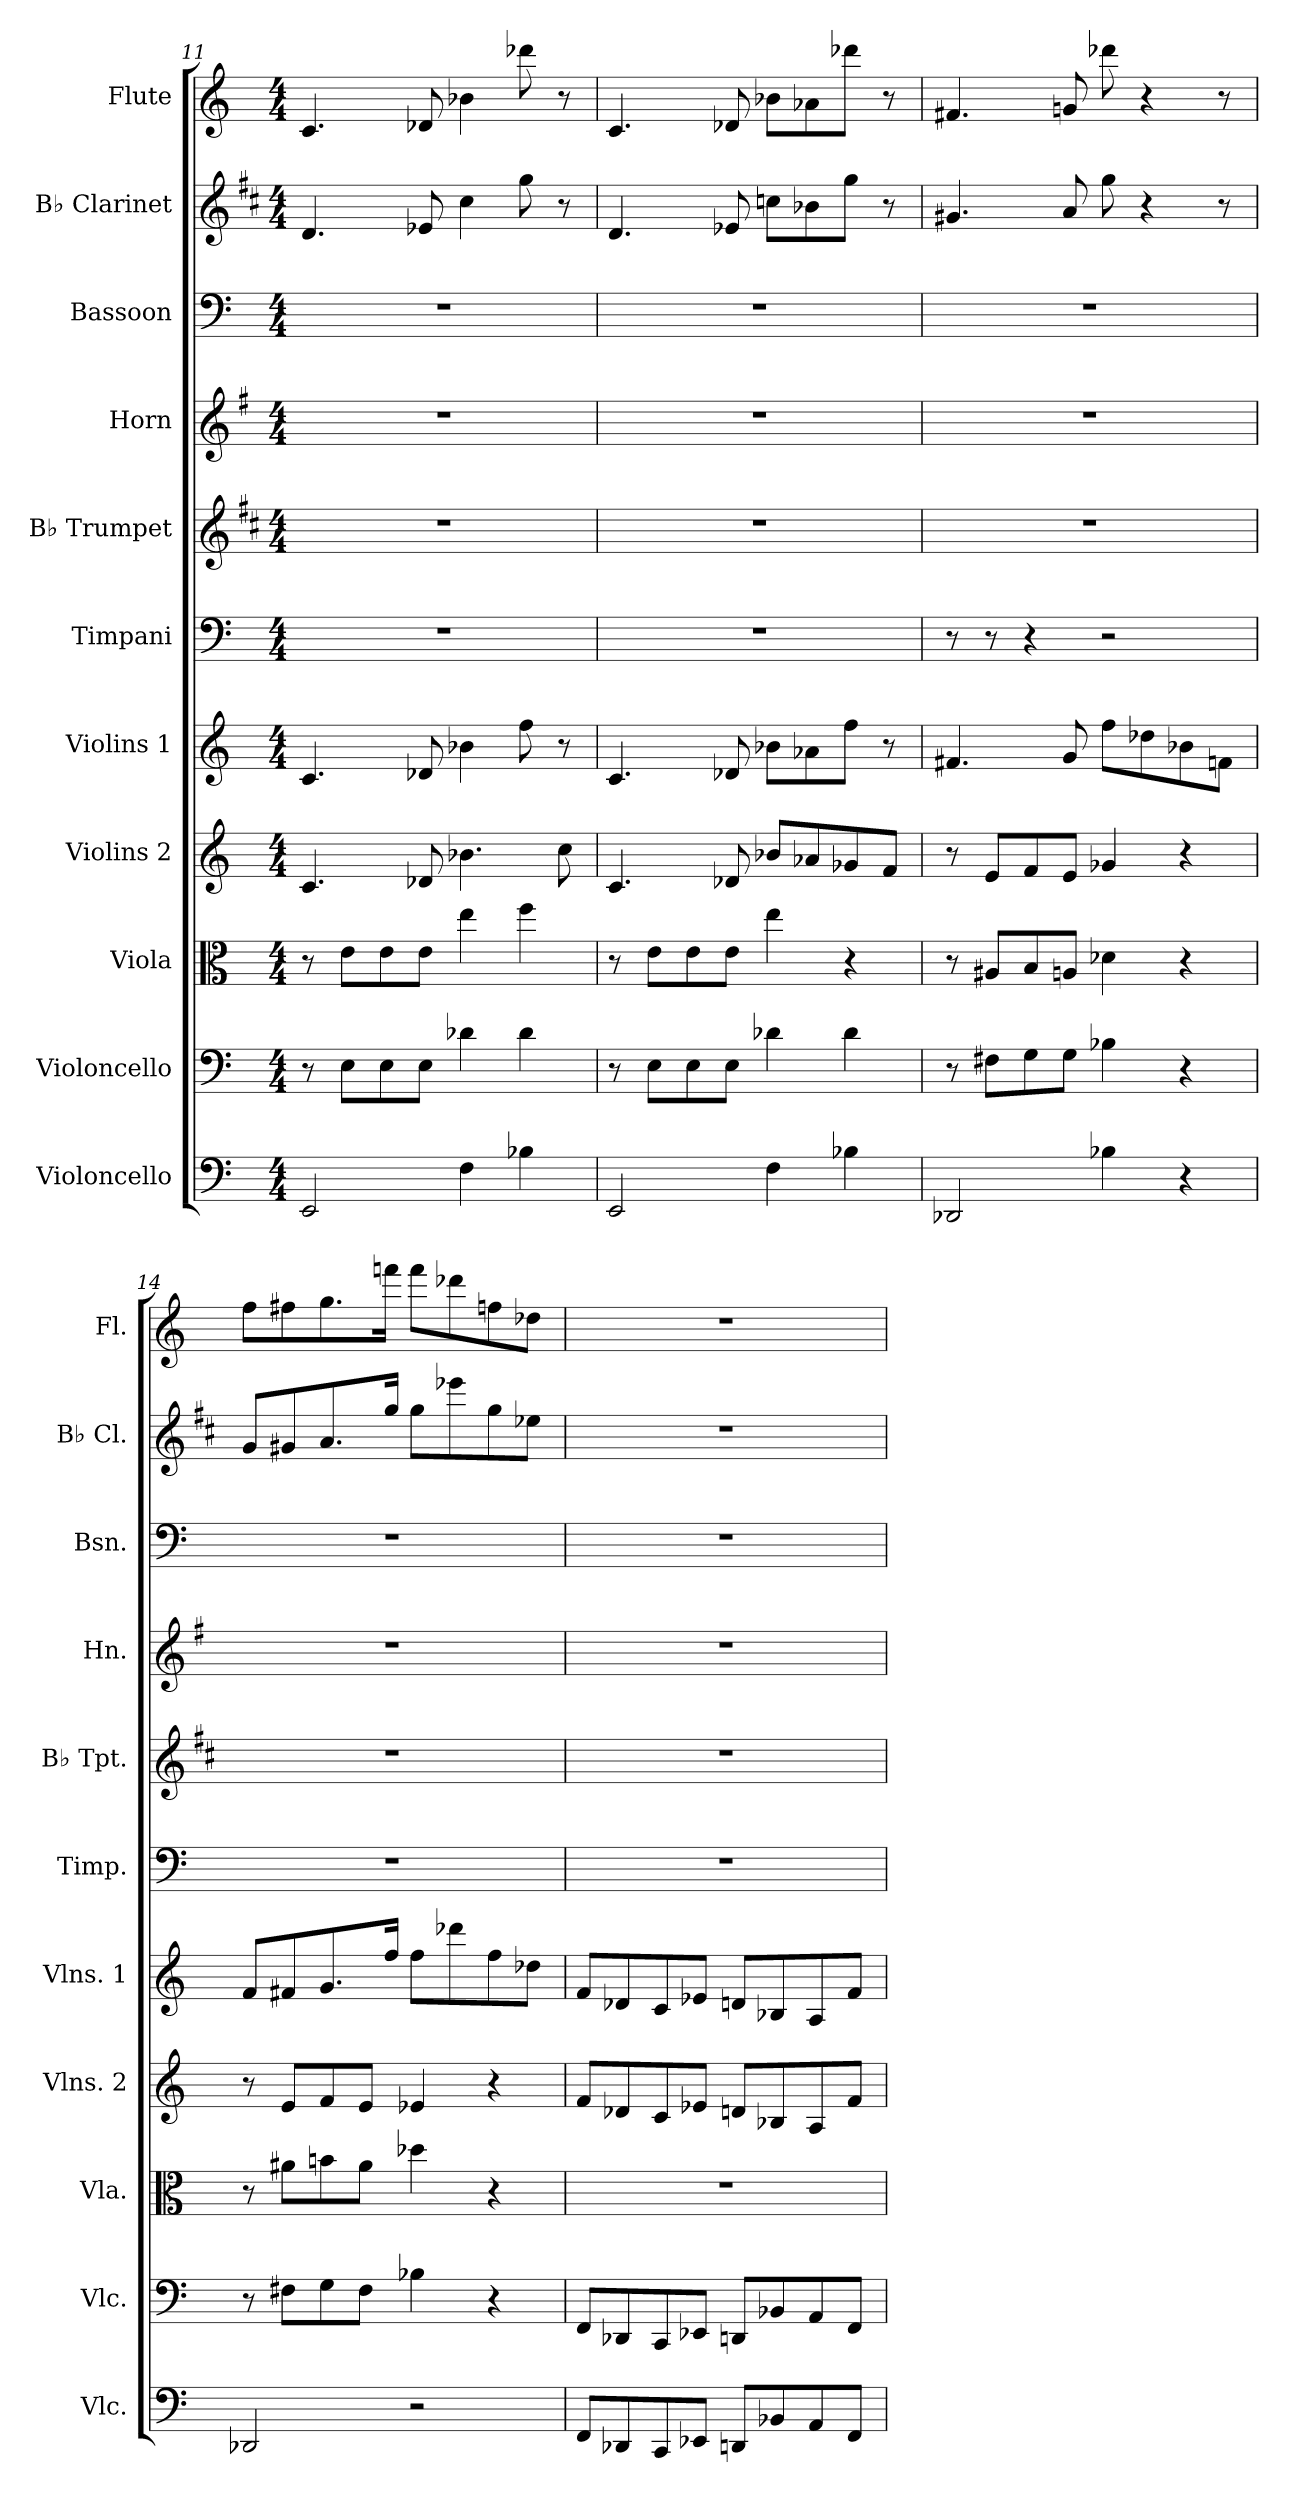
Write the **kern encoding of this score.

**kern	**kern	**kern	**kern	**kern	**kern	**kern	**kern	**kern	**kern	**kern
*part11	*part10	*part9	*part8	*part7	*part6	*part5	*part4	*part3	*part2	*part1
*staff11	*staff10	*staff9	*staff8	*staff7	*staff6	*staff5	*staff4	*staff3	*staff2	*staff1
*I"Violoncello	*I"Violoncello	*I"Viola	*I"Violins 2	*I"Violins 1	*I"Timpani	*I"B♭ Trumpet	*I"Horn	*I"Bassoon	*I"B♭ Clarinet	*I"Flute
*I'Vlc.	*I'Vlc.	*I'Vla.	*I'Vlns. 2	*I'Vlns. 1	*I'Timp.	*I'B♭ Tpt.	*I'Hn.	*I'Bsn.	*I'B♭ Cl.	*I'Fl.
*clefF4	*clefF4	*clefC3	*clefG2	*clefG2	*clefF4	*clefG2	*clefG2	*clefF4	*clefG2	*clefG2
*	*	*	*	*	*	*ITrd1c2	*ITrd4c7	*	*ITrd1c2	*
*k[]	*k[]	*k[]	*k[]	*k[]	*k[]	*k[]	*k[]	*k[]	*k[]	*k[]
*C:	*C:	*C:	*C:	*C:	*C:	*C:	*C:	*C:	*C:	*C:
*M4/4	*M4/4	*M4/4	*M4/4	*M4/4	*M4/4	*M4/4	*M4/4	*M4/4	*M4/4	*M4/4
=11	=11	=11	=11	=11	=11	=11	=11	=11	=11	=11
2EE/	8r	8r	4.c/	4.c/	1r	1r	1r	1r	4.c/	4.c/
.	8E\L	8e\L	.	.	.	.	.	.	.	.
.	8E\	8e\	.	.	.	.	.	.	.	.
.	8E\J	8e\J	8d-X/	8d-X/	.	.	.	.	8d-X/	8d-X/
4F\	4d-X\	4ee\	4.b-X\	4b-X\	.	.	.	.	4b\	4b-X\
4B-X\	4d-\	4ff\	.	8ff\	.	.	.	.	8ff\	8ddd-X\
.	.	.	8cc\	8r	.	.	.	.	8r	8r
!!LO:PB:g=z
=12	=12	=12	=12	=12	=12	=12	=12	=12	=12	=12
2EE/	8r	8r	4.c/	4.c/	1r	1r	1r	1r	4.c/	4.c/
.	8E\L	8e\L	.	.	.	.	.	.	.	.
.	8E\	8e\	.	.	.	.	.	.	.	.
.	8E\J	8e\J	8d-X/	8d-X/	.	.	.	.	8d-X/	8d-X/
4F\	4d-X\	4ee\	8b-X/L	8b-X\L	.	.	.	.	8b-X\L	8b-X\L
.	.	.	8a-X/	8a-X\	.	.	.	.	8a-X\	8a-X\
4B-X\	4d-\	4r	8g-X/	8ff\J	.	.	.	.	8ff\J	8ddd-X\J
.	.	.	8f/J	8r	.	.	.	.	8r	8r
=13	=13	=13	=13	=13	=13	=13	=13	=13	=13	=13
2DD-X/	8r	8r	8r	4.f#X/	8r	1r	1r	1r	4.f#X/	4.f#X/
.	8F#X\L	8A#X/L	8e/L	.	8r	.	.	.	.	.
.	8G\	8B/	8f/	.	4r	.	.	.	.	.
.	8G\J	8An/J	8e/J	8g/	.	.	.	.	8g/	8gn/
4B-X\	4B-X\	4d-X\	4g-X/	8ff\L	2r	.	.	.	8ff\	8ddd-X\
.	.	.	.	8dd-X\	.	.	.	.	4r	4r
4r	4r	4r	4r	8b-X\	.	.	.	.	.	.
.	.	.	.	8fn\J	.	.	.	.	8r	8r
=14	=14	=14	=14	=14	=14	=14	=14	=14	=14	=14
2DD-X/	8r	8r	8r	8f/L	1r	1r	1r	1r	8f/L	8ff\L
.	8F#X\L	8a#X\L	8e/L	8f#X/	.	.	.	.	8f#X/	8ff#X\
.	8G\	8bn\	8f/	8.g/	.	.	.	.	8.g/	8.gg\
.	8F#\J	8a#\J	8e/J	.	.	.	.	.	.	.
.	.	.	.	16ff/Jk	.	.	.	.	16ff/Jk	16fffn\Jk
2r	4B-X\	4dd-X\	4e-X/	8ff\L	.	.	.	.	8ff\L	8fff\L
.	.	.	.	8ddd-X\	.	.	.	.	8ddd-X\	8ddd-X\
.	4r	4r	4r	8ff\	.	.	.	.	8ff\	8ffn\
.	.	.	.	8dd-X\J	.	.	.	.	8dd-X\J	8dd-X\J
!!LO:PB:g=z
=15	=15	=15	=15	=15	=15	=15	=15	=15	=15	=15
8FF/L	8FF/L	1r	8f/L	8f/L	1r	1r	1r	1r	1r	1r
8DD-X/	8DD-X/	.	8d-X/	8d-X/	.	.	.	.	.	.
8CC/	8CC/	.	8c/	8c/	.	.	.	.	.	.
8EE-X/J	8EE-X/J	.	8e-X/J	8e-X/J	.	.	.	.	.	.
8DDn/L	8DDn/L	.	8dn/L	8dn/L	.	.	.	.	.	.
8BB-X/	8BB-X/	.	8B-X/	8B-X/	.	.	.	.	.	.
8AA/	8AA/	.	8A/	8A/	.	.	.	.	.	.
8FF/J	8FF/J	.	8f/J	8f/J	.	.	.	.	.	.
=	=	=	=	=	=	=	=	=	=	=
*-	*-	*-	*-	*-	*-	*-	*-	*-	*-	*-
